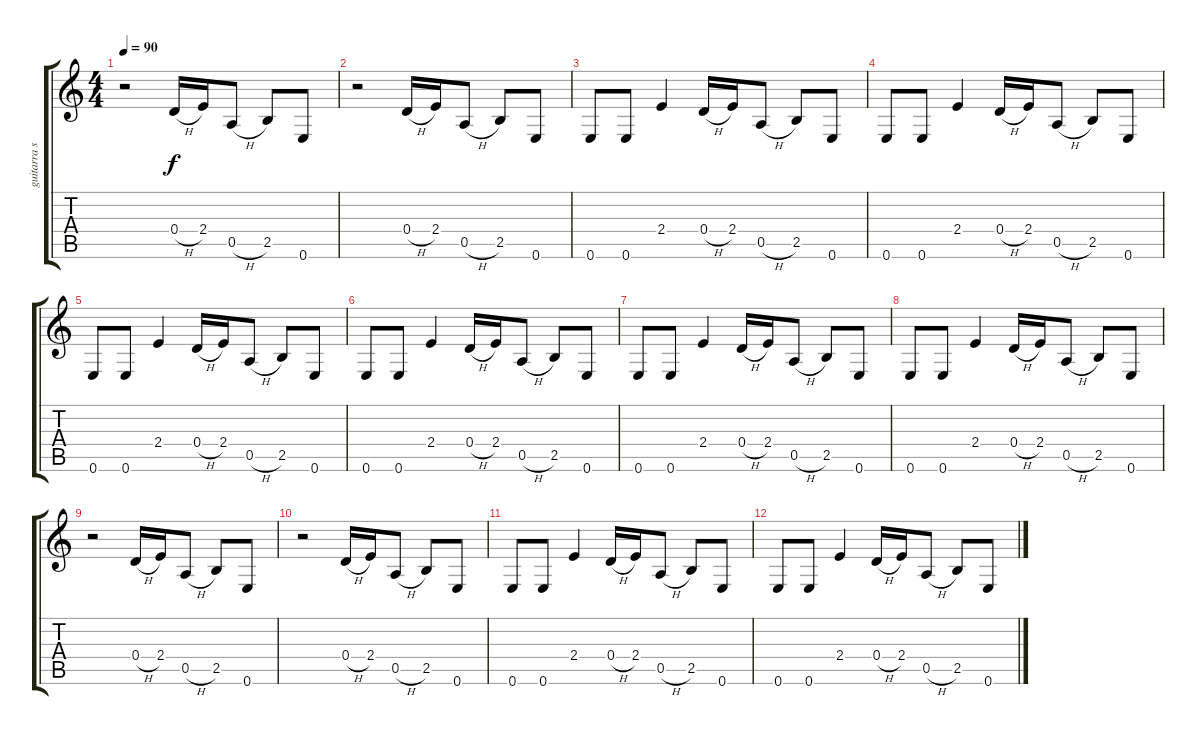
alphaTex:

\track ("guitarra solo" "guitarra s") {instrument distortionguitar}
\staff {score tabs}
\tuning (E4 B3 G3 D3 A2 E2) {hide}
\ts (4 4)
\tempo 90
\clef g2
\ks c
r.2{dy f} 0.4{h}.16 2.4.16 0.5{h}.8 2.5.8 0.6.8 |
r.2 0.4{h}.16 2.4.16 0.5{h}.8 2.5.8 0.6.8 |
0.6.8 0.6.8 2.4.4 0.4{h}.16 2.4.16 0.5{h}.8 2.5.8 0.6.8 |
0.6.8 0.6.8 2.4.4 0.4{h}.16 2.4.16 0.5{h}.8 2.5.8 0.6.8 |
0.6.8 0.6.8 2.4.4 0.4{h}.16 2.4.16 0.5{h}.8 2.5.8 0.6.8 |
0.6.8 0.6.8 2.4.4 0.4{h}.16 2.4.16 0.5{h}.8 2.5.8 0.6.8 |
0.6.8 0.6.8 2.4.4 0.4{h}.16 2.4.16 0.5{h}.8 2.5.8 0.6.8 |
0.6.8 0.6.8 2.4.4 0.4{h}.16 2.4.16 0.5{h}.8 2.5.8 0.6.8 |
r.2 0.4{h}.16 2.4.16 0.5{h}.8 2.5.8 0.6.8 |
r.2 0.4{h}.16 2.4.16 0.5{h}.8 2.5.8 0.6.8 |
0.6.8 0.6.8 2.4.4 0.4{h}.16 2.4.16 0.5{h}.8 2.5.8 0.6.8 |
0.6.8 0.6.8 2.4.4 0.4{h}.16 2.4.16 0.5{h}.8 2.5.8 0.6.8
